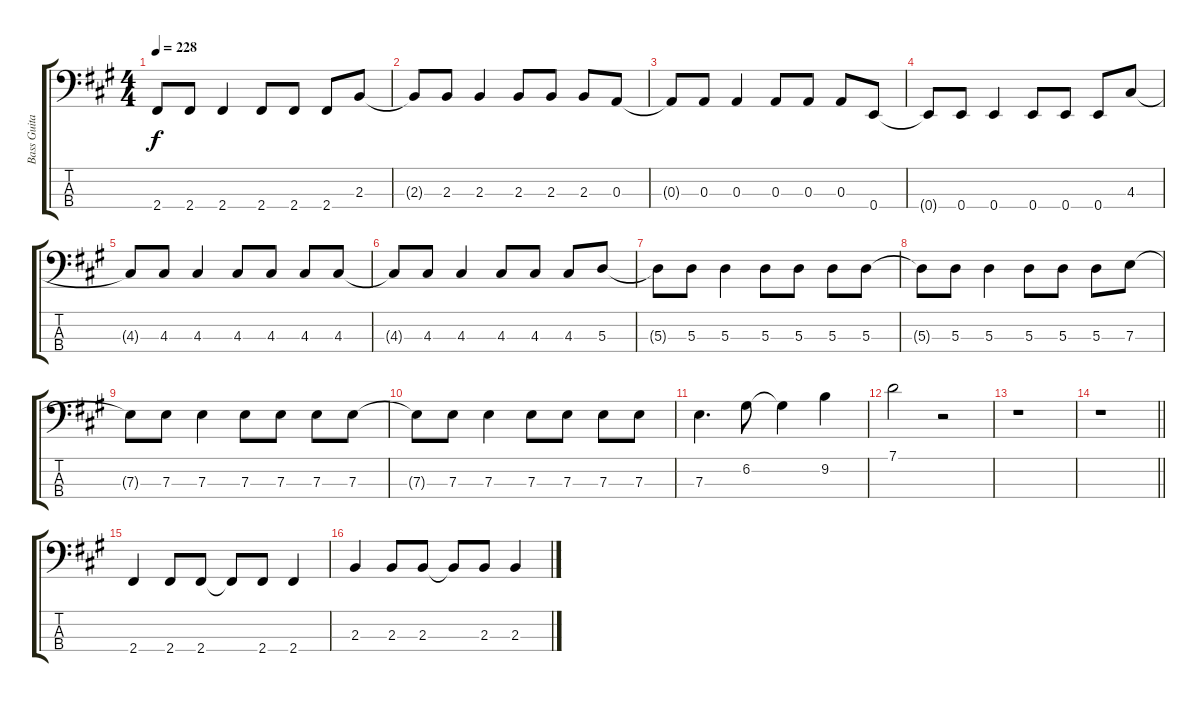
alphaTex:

\track ("Bass Guitar" "Bass Guita") {instrument electricbassfinger}
\staff {score tabs}
\tuning (G2 D2 A1 E1) {hide}
\ts (4 4)
\tempo 228
\clef f4
\ks a
2.4{t}.8{dy f} 2.4.8 2.4.4 2.4.8 2.4.8 2.4.8 2.3.8 |
2.3{t}.8 2.3.8 2.3.4 2.3.8 2.3.8 2.3.8 0.3.8 |
0.3{t}.8 0.3.8 0.3.4 0.3.8 0.3.8 0.3.8 0.4.8 |
0.4{t}.8 0.4.8 0.4.4 0.4.8 0.4.8 0.4.8 4.3.8 |
4.3{t}.8 4.3.8 4.3.4 4.3.8 4.3.8 4.3.8 4.3.8 |
4.3{t}.8 4.3.8 4.3.4 4.3.8 4.3.8 4.3.8 5.3.8 |
5.3{t}.8 5.3.8 5.3.4 5.3.8 5.3.8 5.3.8 5.3.8 |
5.3{t}.8 5.3.8 5.3.4 5.3.8 5.3.8 5.3.8 7.3.8 |
7.3{t}.8 7.3.8 7.3.4 7.3.8 7.3.8 7.3.8 7.3.8 |
7.3{t}.8 7.3.8 7.3.4 7.3.8 7.3.8 7.3.8 7.3.8 |
7.3.4{d} 6.2.8 6.2{t}.4 9.2.4 |
7.1.2 r.2 |
r.1 |
\barLineRight lightlight
r.1 |
2.4.4 2.4.8 2.4.8 2.4{t}.8 2.4.8 2.4.4 |
2.3.4 2.3.8 2.3.8 2.3{t}.8 2.3.8 2.3.4
